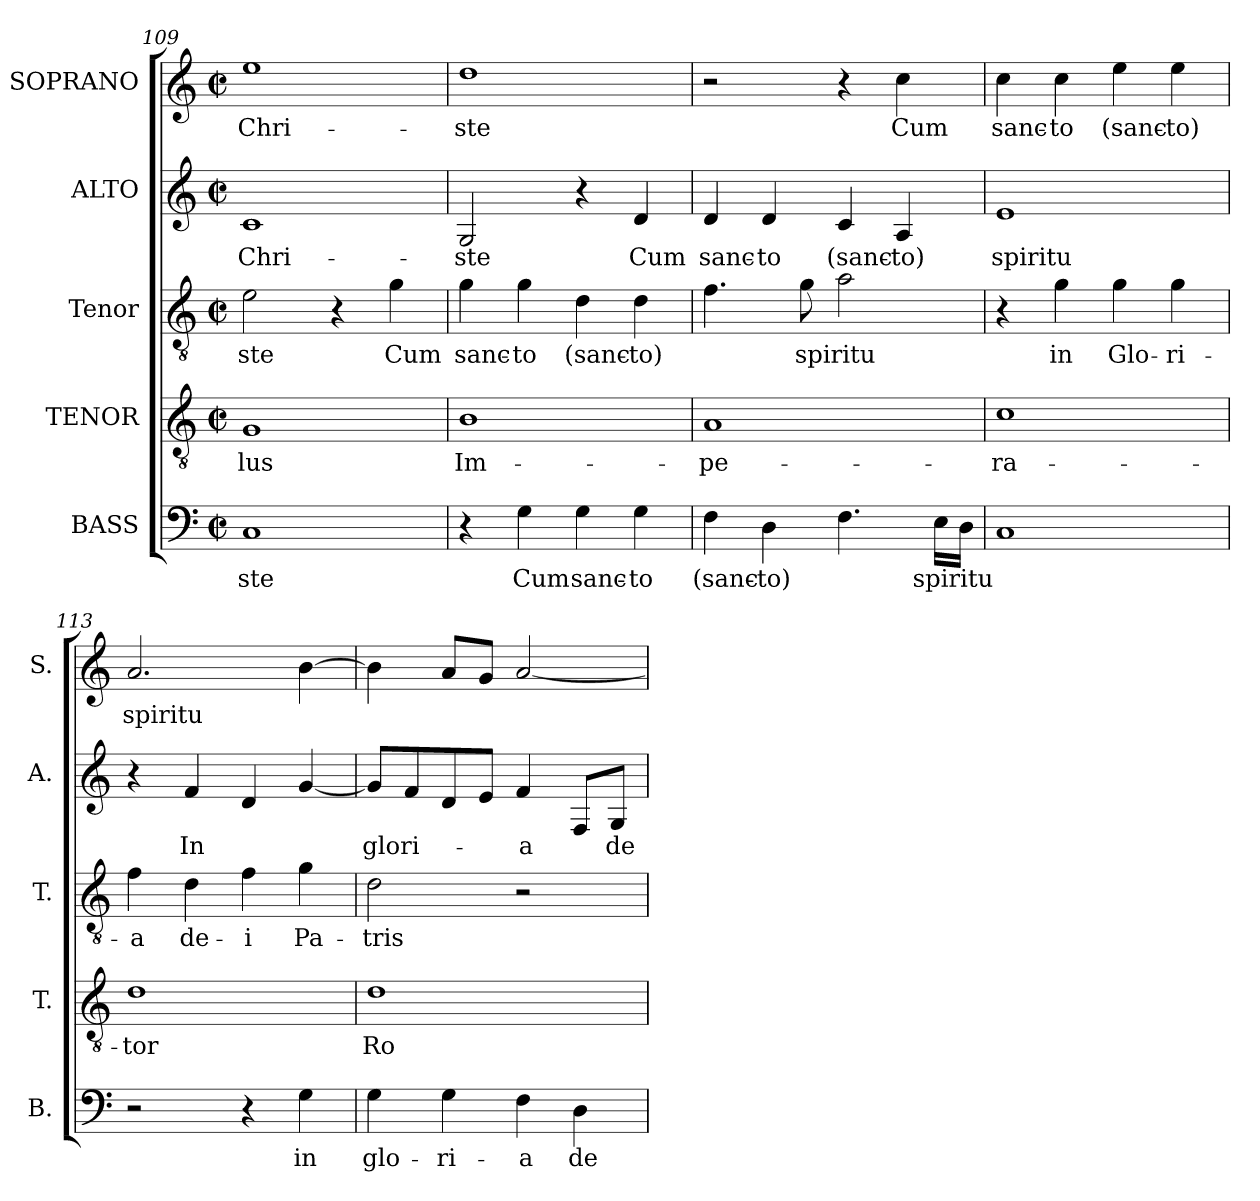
**kern	**text	**kern	**text	**kern	**text	**kern	**text	**kern	**text
*part5	*part5	*part4	*part4	*part3	*part3	*part2	*part2	*part1	*part1
*staff5	*staff5	*staff4	*staff4	*staff3	*staff3	*staff2	*staff2	*staff1	*staff1
*I"BASS	*	*I"TENOR	*	*I"Tenor	*	*I"ALTO	*	*I"SOPRANO	*
*I'B.	*	*I'T.	*	*I'T.	*	*I'A.	*	*I'S.	*
*clefF4	*	*clefGv2	*	*clefGv2	*	*clefG2	*	*clefG2	*
*	*	*ITrd7c12	*	*ITrd7c12	*	*	*	*	*
*k[]	*	*k[]	*	*k[]	*	*k[]	*	*k[]	*
*C:	*	*C:	*	*C:	*	*C:	*	*C:	*
*M2/2	*	*M2/2	*	*M2/2	*	*M2/2	*	*M2/2	*
*met(c|)	*	*met(c|)	*	*met(c|)	*	*met(c|)	*	*met(c|)	*
=109	=109	=109	=109	=109	=109	=109	=109	=109	=109
!	!LO:LY:b:color=#000000	!	!	!	!	!	!	!	!
!	!	!	!LO:LY:b:color=#000000	!	!	!	!	!	!
!	!	!	!	!	!LO:LY:b:color=#000000	!	!	!	!
!	!	!	!	!	!	!	!LO:LY:b:color=#000000	!	!
!	!	!	!	!	!	!	!	!	!LO:LY:b:color=#000000
1Ci	-ste	1GGi	-lus	2Ei\	ste	1ci	Chri-	1eei	Chri-
.	.	.	.	4r	.	.	.	.	.
!	!	!	!	!	!LO:LY:b:color=#000000	!	!	!	!
.	.	.	.	4Gi\	Cum	.	.	.	.
=110	=110	=110	=110	=110	=110	=110	=110	=110	=110
!	!	!	!LO:LY:b:color=#000000	!	!	!	!	!	!
!	!	!	!	!	!LO:LY:b:color=#000000	!	!	!	!
!	!	!	!	!	!	!	!LO:LY:b:color=#000000	!	!
!	!	!	!	!	!	!	!	!	!LO:LY:b:color=#000000
4r	.	1BBi	Im-	4Gi\	sanc-	2Gi/	-ste	1ddi	-ste
!	!LO:LY:b:color=#000000	!	!	!	!	!	!	!	!
!	!	!	!	!	!LO:LY:b:color=#000000	!	!	!	!
4Gi\	Cum	.	.	4Gi\	-to	.	.	.	.
!	!LO:LY:b:color=#000000	!	!	!	!	!	!	!	!
!	!	!	!	!	!LO:LY:b:color=#000000	!	!	!	!
4Gi\	sanc-	.	.	4Di\	(sanc-	4r	.	.	.
!	!LO:LY:b:color=#000000	!	!	!	!	!	!	!	!
!	!	!	!	!	!LO:LY:b:color=#000000	!	!	!	!
!	!	!	!	!	!	!	!LO:LY:b:color=#000000	!	!
4Gi\	-to	.	.	4Di\	-to)	4di/	Cum	.	.
=111	=111	=111	=111	=111	=111	=111	=111	=111	=111
!	!LO:LY:b:color=#000000	!	!	!	!	!	!	!	!
!	!	!	!LO:LY:b:color=#000000	!	!	!	!	!	!
!	!	!	!	!	!	!	!LO:LY:b:color=#000000	!	!
4Fi\	(sanc-	1AAi	-pe-	4.Fi\	.	4di/	sanc-	2r	.
!	!LO:LY:b:color=#000000	!	!	!	!	!	!	!	!
!	!	!	!	!	!	!	!LO:LY:b:color=#000000	!	!
4Di\	-to)	.	.	.	.	4di/	-to	.	.
!	!	!	!	!	!LO:LY:b:color=#000000	!	!	!	!
.	.	.	.	8Gi\	spiritu	.	.	.	.
!	!	!	!	!	!	!	!LO:LY:b:color=#000000	!	!
4.Fi\	.	.	.	2Ai\	.	4ci/	(sanc-	4r	.
!	!	!	!	!	!	!	!LO:LY:b:color=#000000	!	!
!	!	!	!	!	!	!	!	!	!LO:LY:b:color=#000000
.	.	.	.	.	.	4Ai/	-to)	4cci\	Cum
!	!LO:LY:b:color=#000000	!	!	!	!	!	!	!	!
16Ei\LL	spiritu	.	.	.	.	.	.	.	.
16Di\JJ	.	.	.	.	.	.	.	.	.
!!LO:LB:g=z
=112	=112	=112	=112	=112	=112	=112	=112	=112	=112
!	!	!	!LO:LY:b:color=#000000	!	!	!	!	!	!
!	!	!	!	!	!	!	!LO:LY:b:color=#000000	!	!
!	!	!	!	!	!	!	!	!	!LO:LY:b:color=#000000
1Ci	.	1Ci	-ra-	4r	.	1ei	spiritu	4cci\	sanc-
!	!	!	!	!	!LO:LY:b:color=#000000	!	!	!	!
!	!	!	!	!	!	!	!	!	!LO:LY:b:color=#000000
.	.	.	.	4Gi\	in	.	.	4cci\	-to
!	!	!	!	!	!LO:LY:b:color=#000000	!	!	!	!
!	!	!	!	!	!	!	!	!	!LO:LY:b:color=#000000
.	.	.	.	4Gi\	Glo-	.	.	4eei\	(sanc-
!	!	!	!	!	!LO:LY:b:color=#000000	!	!	!	!
!	!	!	!	!	!	!	!	!	!LO:LY:b:color=#000000
.	.	.	.	4Gi\	-ri-	.	.	4eei\	-to)
=113	=113	=113	=113	=113	=113	=113	=113	=113	=113
!	!	!	!LO:LY:b:color=#000000	!	!	!	!	!	!
!	!	!	!	!	!LO:LY:b:color=#000000	!	!	!	!
!	!	!	!	!	!	!	!	!	!LO:LY:b:color=#000000
2r	.	1Di	-tor	4Fi\	-a	4r	.	2.ai/	spiritu
!	!	!	!	!	!LO:LY:b:color=#000000	!	!	!	!
!	!	!	!	!	!	!	!LO:LY:b:color=#000000	!	!
.	.	.	.	4Di\	de-	4fi/	In	.	.
!	!	!	!	!	!LO:LY:b:color=#000000	!	!	!	!
4r	.	.	.	4Fi\	-i	4di/	.	.	.
!	!LO:LY:b:color=#000000	!	!	!	!	!	!	!	!
!	!	!	!	!	!LO:LY:b:color=#000000	!	!	!	!
4Gi\	in	.	.	4Gi\	Pa-	[4gi/	.	[4bi\	.
=114	=114	=114	=114	=114	=114	=114	=114	=114	=114
!	!LO:LY:b:color=#000000	!	!	!	!	!	!	!	!
!	!	!	!LO:LY:b:color=#000000	!	!	!	!	!	!
!	!	!	!	!	!LO:LY:b:color=#000000	!	!	!	!
!	!	!	!	!	!	!	!LO:LY:b:color=#000000	!	!
4Gi\	glo-	1Di	Ro-	2Di\	-tris	8gi/L]	glori-	4bi\]	.
.	.	.	.	.	.	8fi/	.	.	.
!	!LO:LY:b:color=#000000	!	!	!	!	!	!	!	!
4Gi\	-ri-	.	.	.	.	8di/	.	8ai/L	.
.	.	.	.	.	.	8ei/J	.	8gi/J	.
!	!LO:LY:b:color=#000000	!	!	!	!	!	!	!	!
!	!	!	!	!	!	!	!LO:LY:b:color=#000000	!	!
4Fi\	-a	.	.	2r	.	4fi/	-a	[2ai/	.
!	!LO:LY:b:color=#000000	!	!	!	!	!	!	!	!
4Di\	de-	.	.	.	.	8Fi/L	.	.	.
!	!	!	!	!	!	!	!LO:LY:b:color=#000000	!	!
.	.	.	.	.	.	8Gi/J	de-	.	.
=	=	=	=	=	=	=	=	=	=
*-	*-	*-	*-	*-	*-	*-	*-	*-	*-
